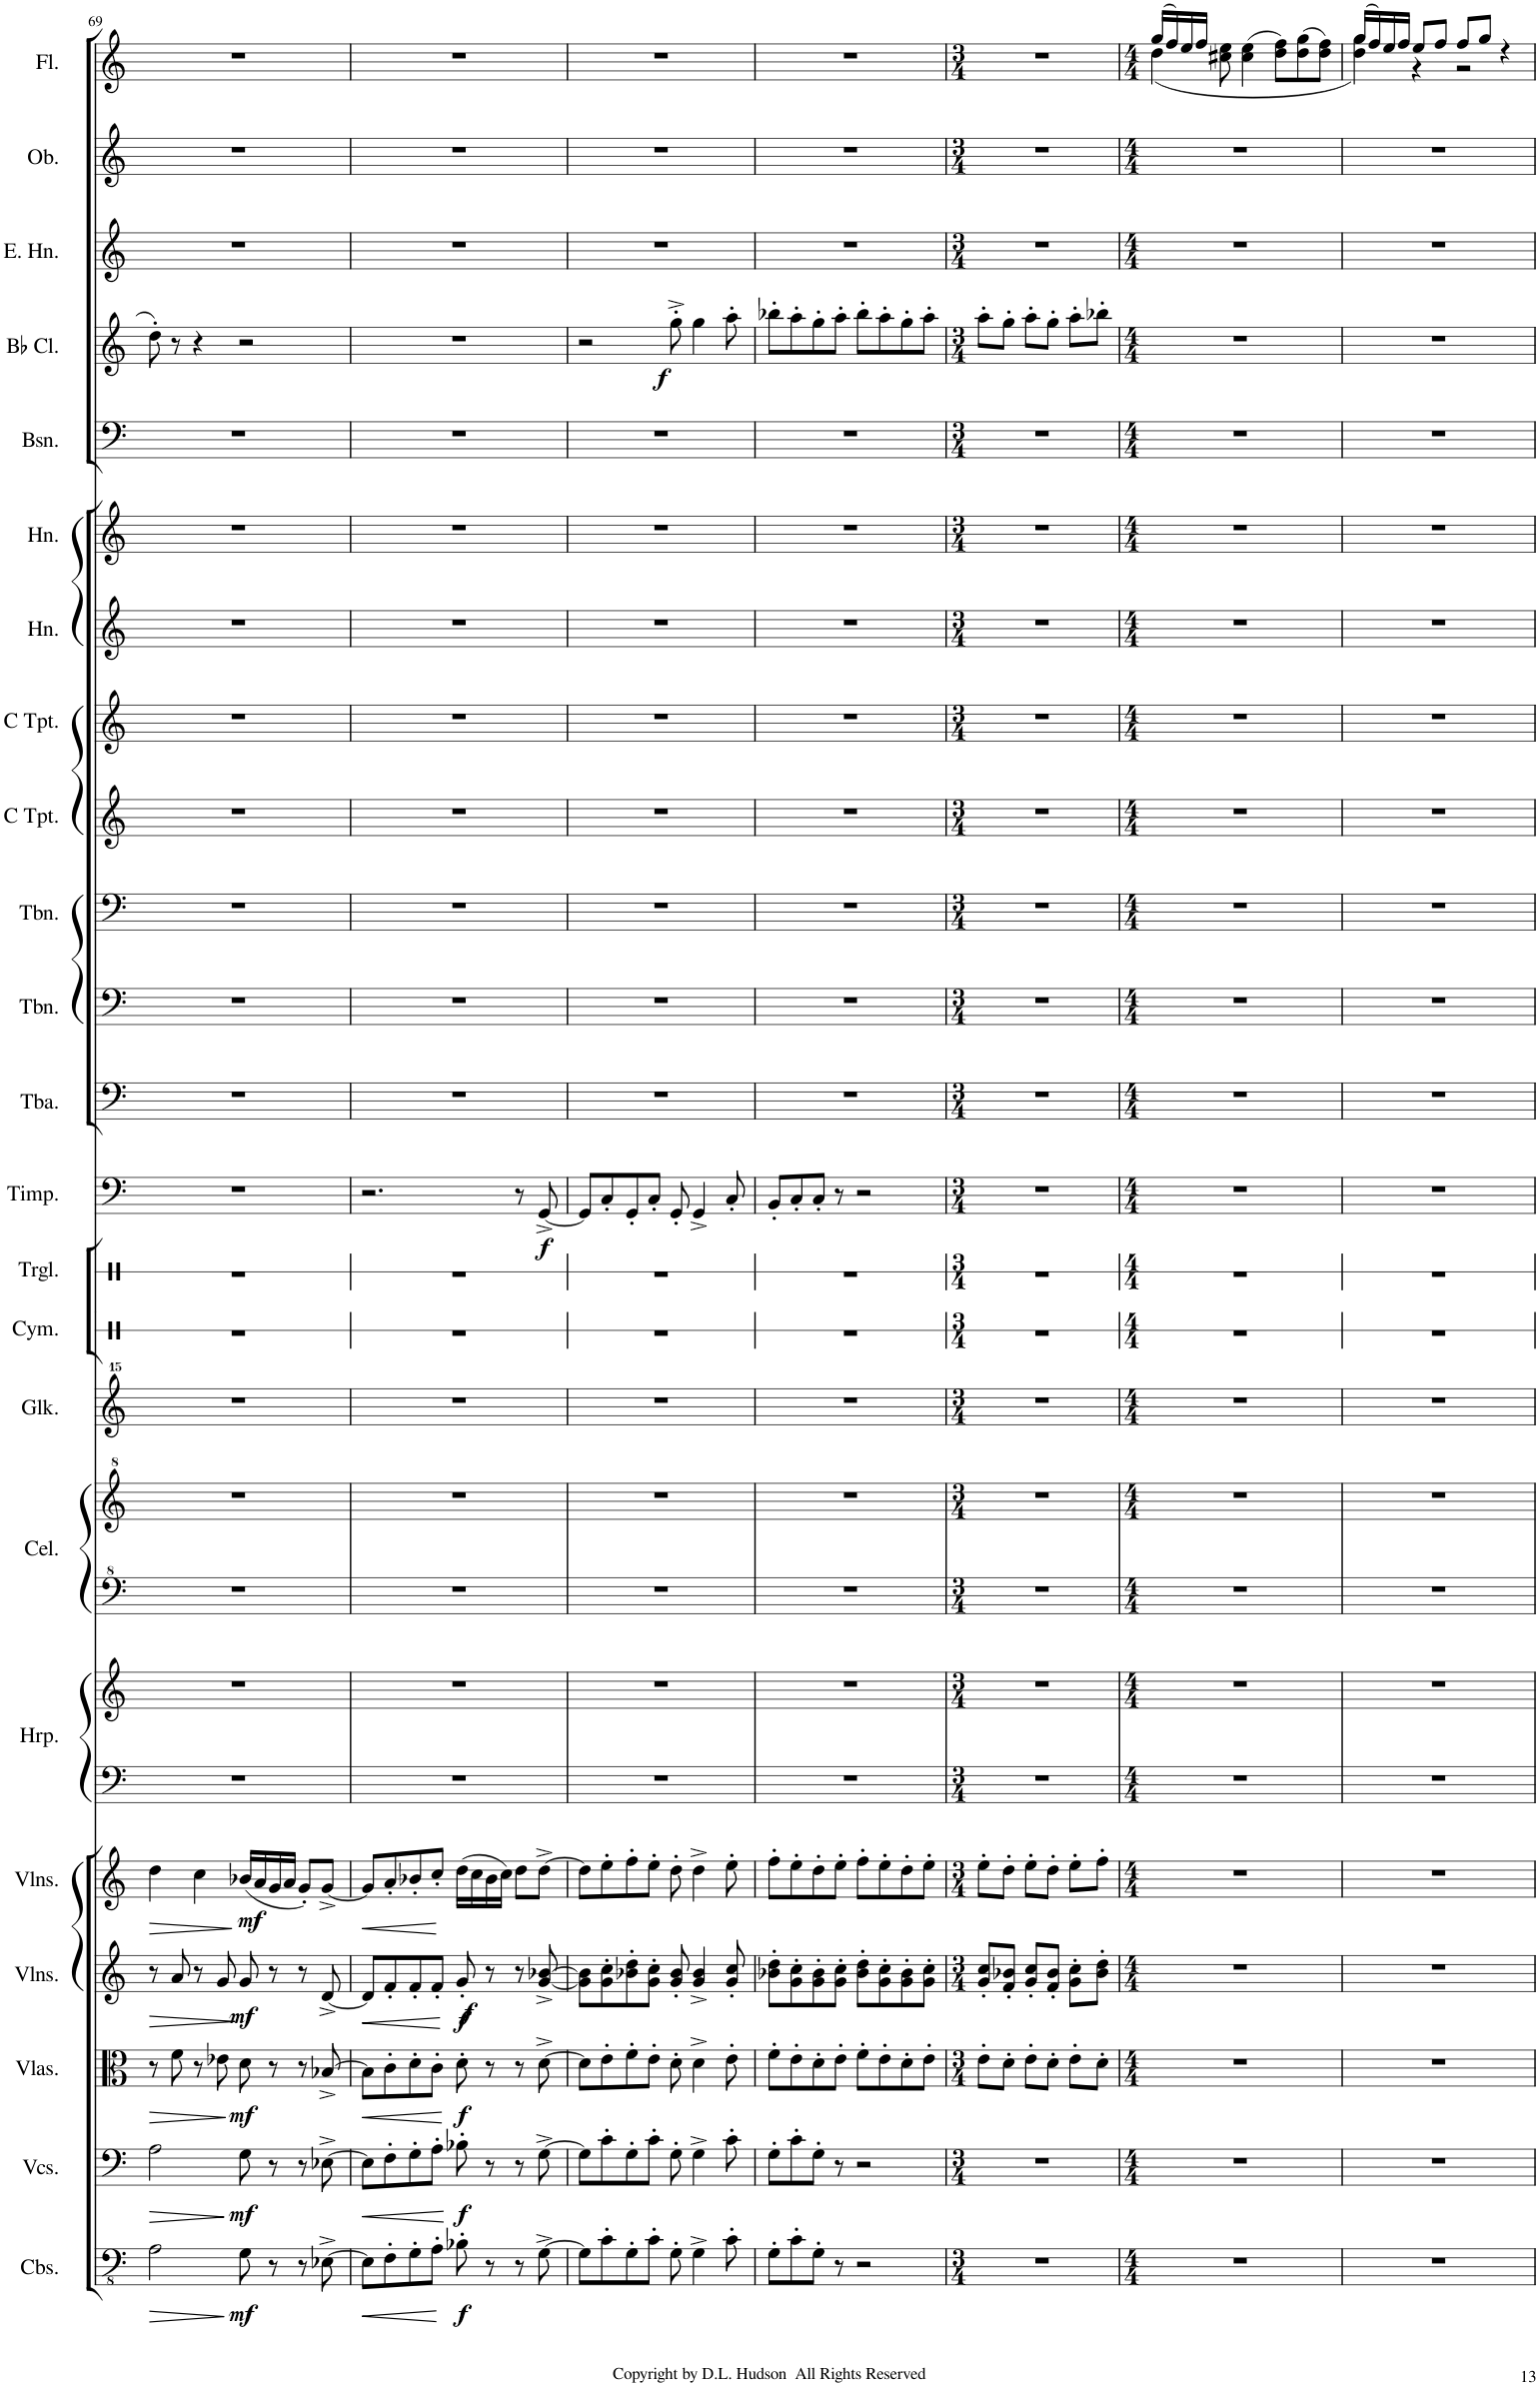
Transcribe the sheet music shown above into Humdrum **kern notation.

**kern	**dynam	**kern	**dynam	**kern	**dynam	**kern	**dynam	**kern	**dynam	**kern	**kern	**kern	**kern	**kern	**kern	**kern	**kern	**dynam	**kern	**kern	**kern	**kern	**kern	**kern	**kern	**kern	**kern	**dynam	**kern	**kern	**kern
*part23	*part23	*part22	*part22	*part21	*part21	*part20	*part20	*part19	*part19	*part18	*part18	*part17	*part17	*part16	*part15	*part14	*part13	*part13	*part12	*part11	*part10	*part9	*part8	*part7	*part6	*part5	*part4	*part4	*part3	*part2	*part1
*staff25	*staff25	*staff24	*staff24	*staff23	*staff23	*staff22	*staff22	*staff21	*staff21	*staff20	*staff19	*staff18	*staff17	*staff16	*staff15	*staff14	*staff13	*staff13	*staff12	*staff11	*staff10	*staff9	*staff8	*staff7	*staff6	*staff5	*staff4	*staff4	*staff3	*staff2	*staff1
*I"Contrabasses	*	*I"Violoncellos	*	*I"Violas	*	*I"Violins	*	*I"Violins	*	*I"Harp	*	*I"Celesta	*	*I"Glockenspiel	*I"Cymbal	*I"Triangle	*I"Timpani	*	*I"Tuba	*I"Trombones 2-3	*I"Trombone 1	*I"C Trumpets 2-3	*I"C Trumpet 1	*I"Horns 2-4	*I"Horns 1-3	*I"Bassoons 1-2	*I"Bb Clarinets 1-2	*	*I"English Horn	*I"Oboes 1-2	*I"Flutes 1-2
*I'Cbs.	*	*I'Vcs.	*	*I'Vlas.	*	*I'Vlns.	*	*I'Vlns.	*	*I'Hrp.	*	*I'Cel.	*	*I'Glk.	*I'Cym.	*I'Trgl.	*I'Timp.	*	*I'Tba.	*I'Tbn.	*I'Tbn.	*I'C Tpt.	*I'C Tpt.	*I'Hn.	*I'Hn.	*I'Bsn.	*I'Bb Cl.	*	*I'E. Hn.	*I'Ob.	*I'Fl.
!!LO:PB:g=z
*clefFv4	*	*clefF4	*	*clefC3	*	*clefG2	*	*clefG2	*	*clefF4	*clefG2	*clefF^4	*clefG^2	*clefG^^2	*clefX	*clefX	*clefF4	*	*clefF4	*clefF4	*clefF4	*clefG2	*clefG2	*clefG2	*clefG2	*clefF4	*clefG2	*	*clefG2	*clefG2	*clefG2
*	*	*	*	*	*	*	*	*	*	*	*	*	*	*	*	*	*	*	*	*	*	*	*	*ITrd4c7	*ITrd4c7	*	*ITrd1c2	*	*ITrd4c7	*	*
*k[]	*	*k[]	*	*k[]	*	*k[]	*	*k[]	*	*k[]	*k[]	*k[]	*k[]	*k[]	*k[]	*k[]	*k[]	*	*k[]	*k[]	*k[]	*k[]	*k[]	*k[]	*k[]	*k[]	*k[]	*	*k[]	*k[]	*k[]
*M4/4	*	*M4/4	*	*M4/4	*	*M4/4	*	*M4/4	*	*M4/4	*M4/4	*M4/4	*M4/4	*M4/4	*M4/4	*M4/4	*M4/4	*	*M4/4	*M4/4	*M4/4	*M4/4	*M4/4	*M4/4	*M4/4	*M4/4	*M4/4	*	*M4/4	*M4/4	*M4/4
=69	=69	=69	=69	=69	=69	=69	=69	=69	=69	=69	=69	=69	=69	=69	=69	=69	=69	=69	=69	=69	=69	=69	=69	=69	=69	=69	=69	=69	=69	=69	=69
!	!LO:HP:b	!	!LO:HP:b	!	!LO:HP:b	!	!LO:HP:b	!	!LO:HP:b	!	!	!	!	!	!	!	!	!	!	!	!	!	!	!	!	!	!	!	!	!	!
2AA\	>	2A\	>	8r	>	8r	>	4dd\	>	1r	1r	1r	1r	1r	1r	1r	1r	.	1r	1r	1r	1r	1r	1r	1r	1r	8dd'\	.	1r	1r	1r
.	.	.	.	8f\	.	8a/	.	.	.	.	.	.	.	.	.	.	.	.	.	.	.	.	.	.	.	.	8r	.	.	.	.
.	.	.	.	8r	.	8r	.	4cc\	.	.	.	.	.	.	.	.	.	.	.	.	.	.	.	.	.	.	4r	.	.	.	.
.	.	.	.	8e-X\	.	8g/	.	.	.	.	.	.	.	.	.	.	.	.	.	.	.	.	.	.	.	.	.	.	.	.	.
!	!LO:DY:b	!	!LO:DY:b	!	!LO:DY:b	!	!LO:DY:b	!	!	!	!	!	!	!	!	!	!	!	!	!	!	!	!	!	!	!	!	!	!	!	!
8GG\	mf	8G\	mf	8d\	mf	8g/	mf	(16b-X/LL	.	.	.	.	.	.	.	.	.	.	.	.	.	.	.	.	.	.	2r	.	.	.	.
!	!	!	!	!	!	!	!	!	!LO:DY:b	!	!	!	!	!	!	!	!	!	!	!	!	!	!	!	!	!	!	!	!	!	!
.	.	.	.	.	.	.	.	16a/	mf	.	.	.	.	.	.	.	.	.	.	.	.	.	.	.	.	.	.	.	.	.	.
8r	.	8r	.	8r	.	8r	.	16g/	.	.	.	.	.	.	.	.	.	.	.	.	.	.	.	.	.	.	.	.	.	.	.
.	.	.	.	.	.	.	.	16a/JJ	.	.	.	.	.	.	.	.	.	.	.	.	.	.	.	.	.	.	.	.	.	.	.
8r	.	8r	.	8r	.	8r	.	8g'/L)	.	.	.	.	.	.	.	.	.	.	.	.	.	.	.	.	.	.	.	.	.	.	.
[8EE-X^\	.	[8E-X^\	.	[8B-X^/	.	[8d^/	.	[8g^/J	.	.	.	.	.	.	.	.	.	.	.	.	.	.	.	.	.	.	.	.	.	.	.
=70	=70	=70	=70	=70	=70	=70	=70	=70	=70	=70	=70	=70	=70	=70	=70	=70	=70	=70	=70	=70	=70	=70	=70	=70	=70	=70	=70	=70	=70	=70	=70
8EE-\L]	.	8E-\L]	.	8B-\L]	.	8d/L]	.	8g/L]	.	1r	1r	1r	1r	1r	1r	1r	2.r	.	1r	1r	1r	1r	1r	1r	1r	1r	1r	.	1r	1r	1r
8FF'\	]	8F'\	]	8c'\	]	8f'/	]	8a'/	]	.	.	.	.	.	.	.	.	.	.	.	.	.	.	.	.	.	.	.	.	.	.
8GG'\	.	8G'\	.	8d'\	.	8f'/	.	8b-X'/	.	.	.	.	.	.	.	.	.	.	.	.	.	.	.	.	.	.	.	.	.	.	.
8AA'\J	.	8A'\J	.	8c'\J	.	8f'/J	.	8cc'/J	.	.	.	.	.	.	.	.	.	.	.	.	.	.	.	.	.	.	.	.	.	.	.
!	!LO:DY:b	!	!LO:DY:b	!	!LO:DY:b	!	!LO:DY:b	!	!	!	!	!	!	!	!	!	!	!	!	!	!	!	!	!	!	!	!	!	!	!	!
!	!	!	!	!	!	!	!LO:DY:n=1:b	!	!	!	!	!	!	!	!	!	!	!	!	!	!	!	!	!	!	!	!	!	!	!	!
8BB-X'\	f	8B-X'\	f	8d'\	f	8g'/	f f	(16dd\LL	.	.	.	.	.	.	.	.	.	.	.	.	.	.	.	.	.	.	.	.	.	.	.
.	.	.	.	.	.	.	.	16cc\	.	.	.	.	.	.	.	.	.	.	.	.	.	.	.	.	.	.	.	.	.	.	.
8r	.	8r	.	8r	.	8r	.	16b-\	.	.	.	.	.	.	.	.	.	.	.	.	.	.	.	.	.	.	.	.	.	.	.
.	.	.	.	.	.	.	.	16cc\JJ)	.	.	.	.	.	.	.	.	.	.	.	.	.	.	.	.	.	.	.	.	.	.	.
8r	.	8r	.	8r	.	8r	.	8dd\L	.	.	.	.	.	.	.	.	8r	.	.	.	.	.	.	.	.	.	.	.	.	.	.
!	!	!	!	!	!	!	!	!	!	!	!	!	!	!	!	!	!	!LO:DY:b	!	!	!	!	!	!	!	!	!	!	!	!	!
[8GG^\	.	[8G^\	.	[8d^\	.	[8g/^ [8b-X/^	.	[8dd^\J	.	.	.	.	.	.	.	.	[8GG^/	f	.	.	.	.	.	.	.	.	.	.	.	.	.
=71	=71	=71	=71	=71	=71	=71	=71	=71	=71	=71	=71	=71	=71	=71	=71	=71	=71	=71	=71	=71	=71	=71	=71	=71	=71	=71	=71	=71	=71	=71	=71
8GG\L]	.	8G\L]	.	8d\L]	.	8g\] 8b-\]L	.	8dd\L]	.	1r	1r	1r	1r	1r	1r	1r	8GG/L]	.	1r	1r	1r	1r	1r	1r	1r	1r	2r	.	1r	1r	1r
8C'\	.	8c'\	.	8e'\	.	8g\' 8cc\'	.	8ee'\	.	.	.	.	.	.	.	.	8C'/	.	.	.	.	.	.	.	.	.	.	.	.	.	.
8GG'\	.	8G'\	.	8f'\	.	8b-X\' 8dd\'	.	8ff'\	.	.	.	.	.	.	.	.	8GG'/	.	.	.	.	.	.	.	.	.	.	.	.	.	.
8C'\J	.	8c'\J	.	8e'\J	.	8g\' 8cc\'J	.	8ee'\J	.	.	.	.	.	.	.	.	8C'/J	.	.	.	.	.	.	.	.	.	.	.	.	.	.
!	!	!	!	!	!	!	!	!	!	!	!	!	!	!	!	!	!	!	!	!	!	!	!	!	!	!	!	!LO:DY:b	!	!	!
8GG'\	.	8G'\	.	8d'\	.	8g/' 8b-/'	.	8dd'\	.	.	.	.	.	.	.	.	8GG'/	.	.	.	.	.	.	.	.	.	8gg'^\	f	.	.	.
4GG^\	.	4G^\	.	4d^\	.	4g/^ 4b-/^	.	4dd^\	.	.	.	.	.	.	.	.	4GG^/	.	.	.	.	.	.	.	.	.	4gg\	.	.	.	.
8C'\	.	8c'\	.	8e'\	.	8g/' 8cc/'	.	8ee'\	.	.	.	.	.	.	.	.	8C'/	.	.	.	.	.	.	.	.	.	8aa'\	.	.	.	.
=72	=72	=72	=72	=72	=72	=72	=72	=72	=72	=72	=72	=72	=72	=72	=72	=72	=72	=72	=72	=72	=72	=72	=72	=72	=72	=72	=72	=72	=72	=72	=72
8GG'\L	.	8G'\L	.	8f'\L	.	8b-X\' 8dd\'L	.	8ff'\L	.	1r	1r	1r	1r	1r	1r	1r	8BB'/L	.	1r	1r	1r	1r	1r	1r	1r	1r	8bb-X'\L	.	1r	1r	1r
8C'\	.	8c'\	.	8e'\	.	8g\' 8cc\'	.	8ee'\	.	.	.	.	.	.	.	.	8C'/	.	.	.	.	.	.	.	.	.	8aa'\	.	.	.	.
8GG'\J	.	8G'\J	.	8d'\	.	8g\' 8b-\'	.	8dd'\	.	.	.	.	.	.	.	.	8C'/J	.	.	.	.	.	.	.	.	.	8gg'\	.	.	.	.
8r	.	8r	.	8e'\J	.	8g\' 8cc\'J	.	8ee'\J	.	.	.	.	.	.	.	.	8r	.	.	.	.	.	.	.	.	.	8aa'\J	.	.	.	.
2r	.	2r	.	8f'\L	.	8b-\' 8dd\'L	.	8ff'\L	.	.	.	.	.	.	.	.	2r	.	.	.	.	.	.	.	.	.	8bb-'\L	.	.	.	.
.	.	.	.	8e'\	.	8g\' 8cc\'	.	8ee'\	.	.	.	.	.	.	.	.	.	.	.	.	.	.	.	.	.	.	8aa'\	.	.	.	.
.	.	.	.	8d'\	.	8g\' 8b-\'	.	8dd'\	.	.	.	.	.	.	.	.	.	.	.	.	.	.	.	.	.	.	8gg'\	.	.	.	.
.	.	.	.	8e'\J	.	8g\' 8cc\'J	.	8ee'\J	.	.	.	.	.	.	.	.	.	.	.	.	.	.	.	.	.	.	8aa'\J	.	.	.	.
=73	=73	=73	=73	=73	=73	=73	=73	=73	=73	=73	=73	=73	=73	=73	=73	=73	=73	=73	=73	=73	=73	=73	=73	=73	=73	=73	=73	=73	=73	=73	=73
*M3/4	*	*M3/4	*	*M3/4	*	*M3/4	*	*M3/4	*	*M3/4	*M3/4	*M3/4	*M3/4	*M3/4	*M3/4	*M3/4	*M3/4	*	*M3/4	*M3/4	*M3/4	*M3/4	*M3/4	*M3/4	*M3/4	*M3/4	*M3/4	*	*M3/4	*M3/4	*M3/4
2.r	.	2.r	.	8e'\L	.	8g/' 8cc/'L	.	8ee'\L	.	2.r	2.r	2.r	2.r	2.r	2.r	2.r	2.r	.	2.r	2.r	2.r	2.r	2.r	2.r	2.r	2.r	8aa'\L	.	2.r	2.r	2.r
.	.	.	.	8d'\J	.	8f/' 8b-X/'J	.	8dd'\J	.	.	.	.	.	.	.	.	.	.	.	.	.	.	.	.	.	.	8gg'\J	.	.	.	.
.	.	.	.	8e'\L	.	8g/' 8cc/'L	.	8ee'\L	.	.	.	.	.	.	.	.	.	.	.	.	.	.	.	.	.	.	8aa'\L	.	.	.	.
.	.	.	.	8d'\J	.	8f/' 8b-/'J	.	8dd'\J	.	.	.	.	.	.	.	.	.	.	.	.	.	.	.	.	.	.	8gg'\J	.	.	.	.
.	.	.	.	8e'\L	.	8g\' 8cc\'L	.	8ee'\L	.	.	.	.	.	.	.	.	.	.	.	.	.	.	.	.	.	.	8aa'\L	.	.	.	.
.	.	.	.	8d'\J	.	8b-\' 8dd\'J	.	8ff'\J	.	.	.	.	.	.	.	.	.	.	.	.	.	.	.	.	.	.	8bb-X'\J	.	.	.	.
=74	=74	=74	=74	=74	=74	=74	=74	=74	=74	=74	=74	=74	=74	=74	=74	=74	=74	=74	=74	=74	=74	=74	=74	=74	=74	=74	=74	=74	=74	=74	=74
*M4/4	*	*M4/4	*	*M4/4	*	*M4/4	*	*M4/4	*	*M4/4	*M4/4	*M4/4	*M4/4	*M4/4	*M4/4	*M4/4	*M4/4	*	*M4/4	*M4/4	*M4/4	*M4/4	*M4/4	*M4/4	*M4/4	*M4/4	*M4/4	*	*M4/4	*M4/4	*M4/4
*	*	*	*	*	*	*	*	*	*	*	*	*	*	*	*	*	*	*	*	*	*	*	*	*	*	*	*	*	*	*	*^
1r	.	1r	.	1r	.	1r	.	1r	.	1r	1r	1r	1r	1r	1r	1r	1r	.	1r	1r	1r	1r	1r	1r	1r	1r	1r	.	1r	1r	(16gg/LL	(4dd\
.	.	.	.	.	.	.	.	.	.	.	.	.	.	.	.	.	.	.	.	.	.	.	.	.	.	.	.	.	.	.	16ff/)	.
.	.	.	.	.	.	.	.	.	.	.	.	.	.	.	.	.	.	.	.	.	.	.	.	.	.	.	.	.	.	.	16ee/	.
.	.	.	.	.	.	.	.	.	.	.	.	.	.	.	.	.	.	.	.	.	.	.	.	.	.	.	.	.	.	.	16ff/JJ	.
.	.	.	.	.	.	.	.	.	.	.	.	.	.	.	.	.	.	.	.	.	.	.	.	.	.	.	.	.	.	.	8cc#X\ 8ee\	2.ryy
.	.	.	.	.	.	.	.	.	.	.	.	.	.	.	.	.	.	.	.	.	.	.	.	.	.	.	.	.	.	.	(4cc#\ 4ee\	.
.	.	.	.	.	.	.	.	.	.	.	.	.	.	.	.	.	.	.	.	.	.	.	.	.	.	.	.	.	.	.	8dd\ 8ff\L)	.
.	.	.	.	.	.	.	.	.	.	.	.	.	.	.	.	.	.	.	.	.	.	.	.	.	.	.	.	.	.	.	(8dd\ 8gg\	.
.	.	.	.	.	.	.	.	.	.	.	.	.	.	.	.	.	.	.	.	.	.	.	.	.	.	.	.	.	.	.	8dd\ 8ff\J)	.
=75	=75	=75	=75	=75	=75	=75	=75	=75	=75	=75	=75	=75	=75	=75	=75	=75	=75	=75	=75	=75	=75	=75	=75	=75	=75	=75	=75	=75	=75	=75	=75	=75
1r	.	1r	.	1r	.	1r	.	1r	.	1r	1r	1r	1r	1r	1r	1r	1r	.	1r	1r	1r	1r	1r	1r	1r	1r	1r	.	1r	1r	(16gg/LL	4dd\ 4gg\)
.	.	.	.	.	.	.	.	.	.	.	.	.	.	.	.	.	.	.	.	.	.	.	.	.	.	.	.	.	.	.	16ff/)	.
.	.	.	.	.	.	.	.	.	.	.	.	.	.	.	.	.	.	.	.	.	.	.	.	.	.	.	.	.	.	.	16ee/	.
.	.	.	.	.	.	.	.	.	.	.	.	.	.	.	.	.	.	.	.	.	.	.	.	.	.	.	.	.	.	.	16ff/JJ	.
.	.	.	.	.	.	.	.	.	.	.	.	.	.	.	.	.	.	.	.	.	.	.	.	.	.	.	.	.	.	.	8ee/L	4r
.	.	.	.	.	.	.	.	.	.	.	.	.	.	.	.	.	.	.	.	.	.	.	.	.	.	.	.	.	.	.	8ff/J	.
.	.	.	.	.	.	.	.	.	.	.	.	.	.	.	.	.	.	.	.	.	.	.	.	.	.	.	.	.	.	.	8ff/L	2r
.	.	.	.	.	.	.	.	.	.	.	.	.	.	.	.	.	.	.	.	.	.	.	.	.	.	.	.	.	.	.	8gg/J	.
.	.	.	.	.	.	.	.	.	.	.	.	.	.	.	.	.	.	.	.	.	.	.	.	.	.	.	.	.	.	.	4r	.
*	*	*	*	*	*	*	*	*	*	*	*	*	*	*	*	*	*	*	*	*	*	*	*	*	*	*	*	*	*	*	*v	*v
=	=	=	=	=	=	=	=	=	=	=	=	=	=	=	=	=	=	=	=	=	=	=	=	=	=	=	=	=	=	=	=
*-	*-	*-	*-	*-	*-	*-	*-	*-	*-	*-	*-	*-	*-	*-	*-	*-	*-	*-	*-	*-	*-	*-	*-	*-	*-	*-	*-	*-	*-	*-	*-
